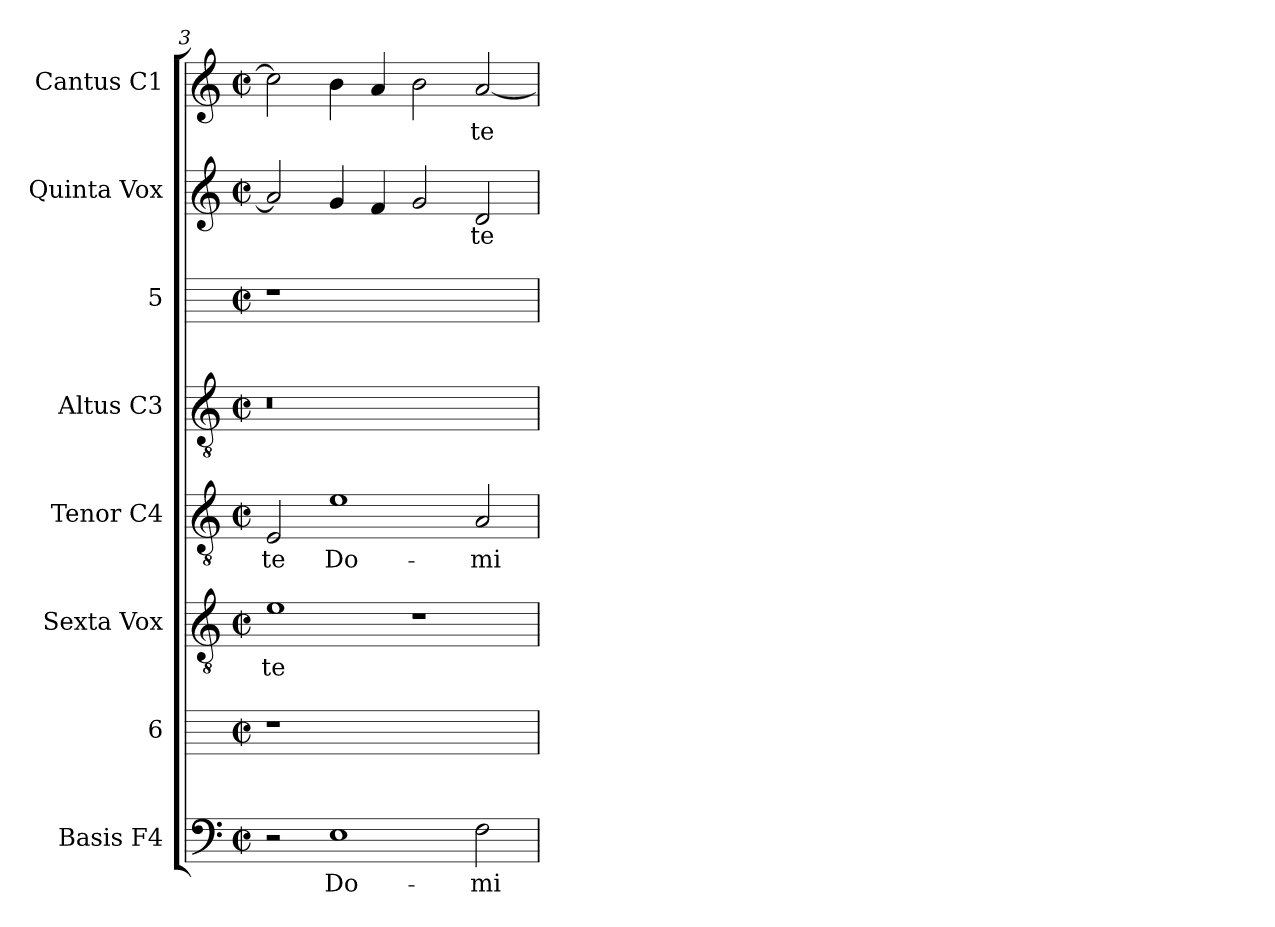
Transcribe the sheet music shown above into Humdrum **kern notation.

**kern	**text	**kern	**kern	**text	**kern	**text	**kern	**kern	**kern	**text	**kern	**text
*part8	*part8	*part7	*part6	*part6	*part5	*part5	*part4	*part3	*part2	*part2	*part1	*part1
*staff8	*staff8	*staff7	*staff6	*staff6	*staff5	*staff5	*staff4	*staff3	*staff2	*staff2	*staff1	*staff1
*I"Basis  F4	*	*I"6	*I"Sexta  Vox	*	*I"Tenor  C4	*	*I"Altus  C3	*I"5	*I"Quinta  Vox	*	*I"Cantus  C1	*
*I'B	*	*	*	*	*I'T	*	*I'A	*	*	*	*I'C	*
*clefF4	*	*	*clefGv2	*	*clefGv2	*	*clefGv2	*	*clefG2	*	*clefG2	*
*k[]	*	*k[]	*k[]	*	*k[]	*	*k[]	*k[]	*k[]	*	*k[]	*
*C:	*	*C:	*C:	*	*C:	*	*C:	*C:	*C:	*	*C:	*
*M2/2	*	*M2/2	*M2/2	*	*M2/2	*	*M2/2	*M2/2	*M2/2	*	*M2/2	*
*met(c|)	*	*met(c|)	*met(c|)	*	*met(c|)	*	*met(c|)	*met(c|)	*met(c|)	*	*met(c|)	*
=3	=3	=3	=3	=3	=3	=3	=3	=3	=3	=3	=3	=3
!	!	!	!	!LO:LY:b:cj	!	!LO:LY:b:cj	!	!	!	!LO:LY:b:cj	!	!LO:LY:b:cj
2r	.	1r	1e	te	2E/	te	0r	1r	2a/]	--	2cc\]	--
!	!LO:LY:b:cj	!	!	!	!	!LO:LY:b:cj	!	!	!	!LO:LY:b:cj	!	!LO:LY:b:cj
1E	Do-	.	.	.	1e	Do-	.	.	4g/	--	4b\	--
!	!	!	!	!	!	!	!	!	!	!LO:LY:b:cj	!	!LO:LY:b:cj
.	.	.	.	.	.	.	.	.	4f/	--	4a/	--
!	!	!	!	!	!	!	!	!	!	!LO:LY:b:cj	!	!LO:LY:b:cj
.	.	1ryy	1r	.	.	.	.	1ryy	2g/	--	2b\	--
!	!LO:LY:b:cj	!	!	!	!	!LO:LY:b:cj	!	!	!	!LO:LY:b:cj	!	!LO:LY:b:cj
2F\	-mi-	.	.	.	2A/	-mi-	.	.	2d/	-te	[<2a/	-te
=	=	=	=	=	=	=	=	=	=	=	=	=
*-	*-	*-	*-	*-	*-	*-	*-	*-	*-	*-	*-	*-
